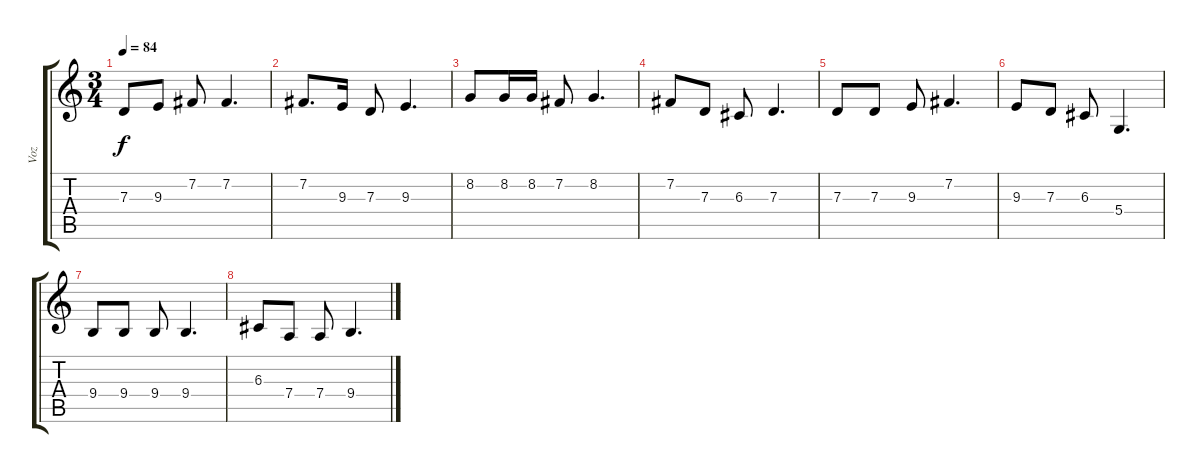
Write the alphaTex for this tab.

\track ("Voz" "Voz") {instrument synthvoice}
\staff {score tabs}
\tuning (E4 B3 G3 D3 A2 E2) {hide}
\ts (3 4)
\tempo 84
\clef g2
\ks c
7.3.8{dy f} 9.3.8 7.2.8 7.2.4{d} |
7.2.8{d} 9.3.16 7.3.8 9.3.4{d} |
8.2.8 8.2.16 8.2.16 7.2.8 8.2.4{d} |
7.2.8 7.3.8 6.3.8 7.3.4{d} |
7.3.8 7.3.8 9.3.8 7.2.4{d} |
9.3.8 7.3.8 6.3.8 5.4.4{d} |
9.4.8 9.4.8 9.4.8 9.4.4{d} |
6.3.8 7.4.8 7.4.8 9.4.4{d}
